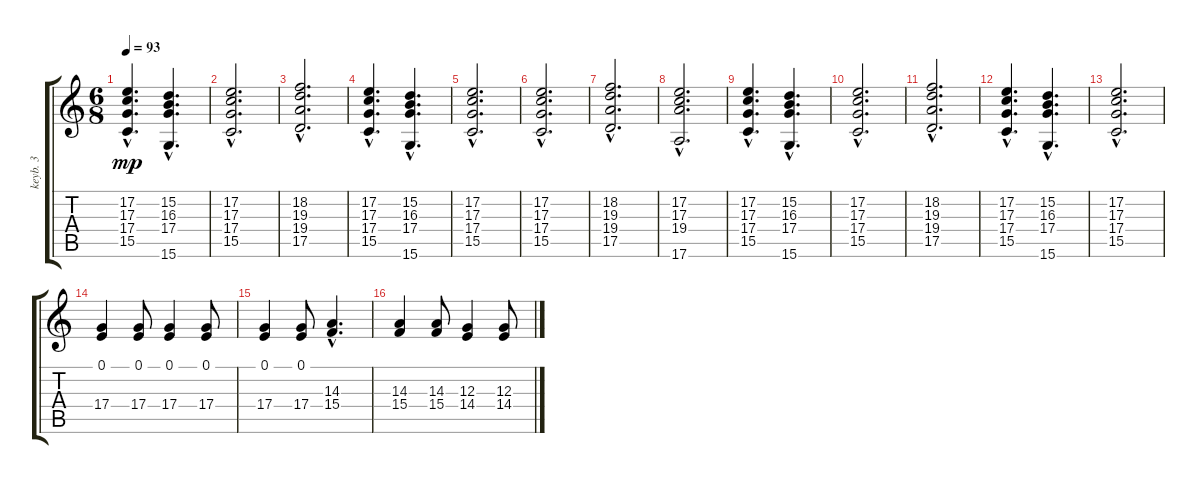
\track ("keyb. 3" "keyb. 3") {instrument stringensemble1}
\staff {score tabs}
\tuning (E4 B3 G3 D3 A2 E2) {hide}
\ts (6 8)
\tempo 93
\clef g2
\ks c
(17.2{hac} 17.3{hac} 17.4{hac} 15.5{hac}).4{d dy mp} (15.2{hac} 16.3{hac} 17.4{hac} 15.6{hac}).4{d} |
(17.2{hac} 17.3{hac} 17.4{hac} 15.5{hac}).2{d} |
(18.2{hac} 19.3{hac} 19.4{hac} 17.5{hac}).2{d} |
(17.2{hac} 17.3{hac} 17.4{hac} 15.5{hac}).4{d} (15.2{hac} 16.3{hac} 17.4{hac} 15.6{hac}).4{d} |
(17.2{hac} 17.3{hac} 17.4{hac} 15.5{hac}).2{d} |
(17.2{hac} 17.3{hac} 17.4{hac} 15.5{hac}).2{d} |
(18.2{hac} 19.3{hac} 19.4{hac} 17.5{hac}).2{d} |
(17.2{hac} 17.3{hac} 19.4{hac} 17.6{hac}).2{d} |
(17.2{hac} 17.3{hac} 17.4{hac} 15.5{hac}).4{d} (15.2{hac} 16.3{hac} 17.4{hac} 15.6{hac}).4{d} |
(17.2{hac} 17.3{hac} 17.4{hac} 15.5{hac}).2{d} |
(18.2{hac} 19.3{hac} 19.4{hac} 17.5{hac}).2{d} |
(17.2{hac} 17.3{hac} 17.4{hac} 15.5{hac}).4{d} (15.2{hac} 16.3{hac} 17.4{hac} 15.6{hac}).4{d} |
(17.2{hac} 17.3{hac} 17.4{hac} 15.5{hac}).2{d} |
(0.1 17.4).4{instrument trombone} (0.1 17.4).8 (0.1 17.4).4 (0.1 17.4).8 |
(0.1 17.4).4 (0.1 17.4).8 (14.3{hac} 15.4{hac}).4{d} |
(14.3 15.4).4 (14.3 15.4).8 (12.3 14.4).4 (12.3 14.4).8
